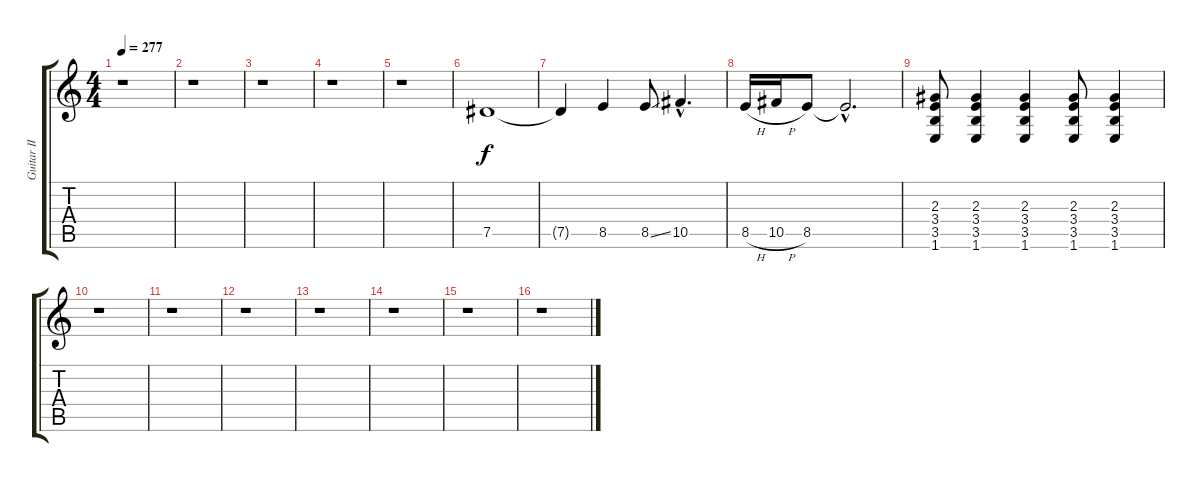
\track ("Guitar II" "Guitar II") {instrument overdrivenguitar}
\staff {score tabs}
\tuning (Eb4 Bb3 Gb3 Db3 Ab2 Eb2) {hide}
\ts (4 4)
\tempo 277
\clef g2
\ks c
r.1{dy f} |
r.1 |
r.1 |
r.1 |
r.1 |
7.5.1 |
7.5{t}.4 8.5.4 8.5{ss}.8 10.5{hac}.4{d} |
8.5{h}.16 10.5{h}.16 8.5.8 8.5{hac t}.2{d} |
(2.3 3.4 3.5 1.6).8 (2.3 3.4 3.5 1.6).4 (2.3 3.4 3.5 1.6).4 (2.3 3.4 3.5 1.6).8 (2.3 3.4 3.5 1.6).4 |
r.1 |
r.1 |
r.1 |
r.1 |
r.1 |
r.1 |
r.1
